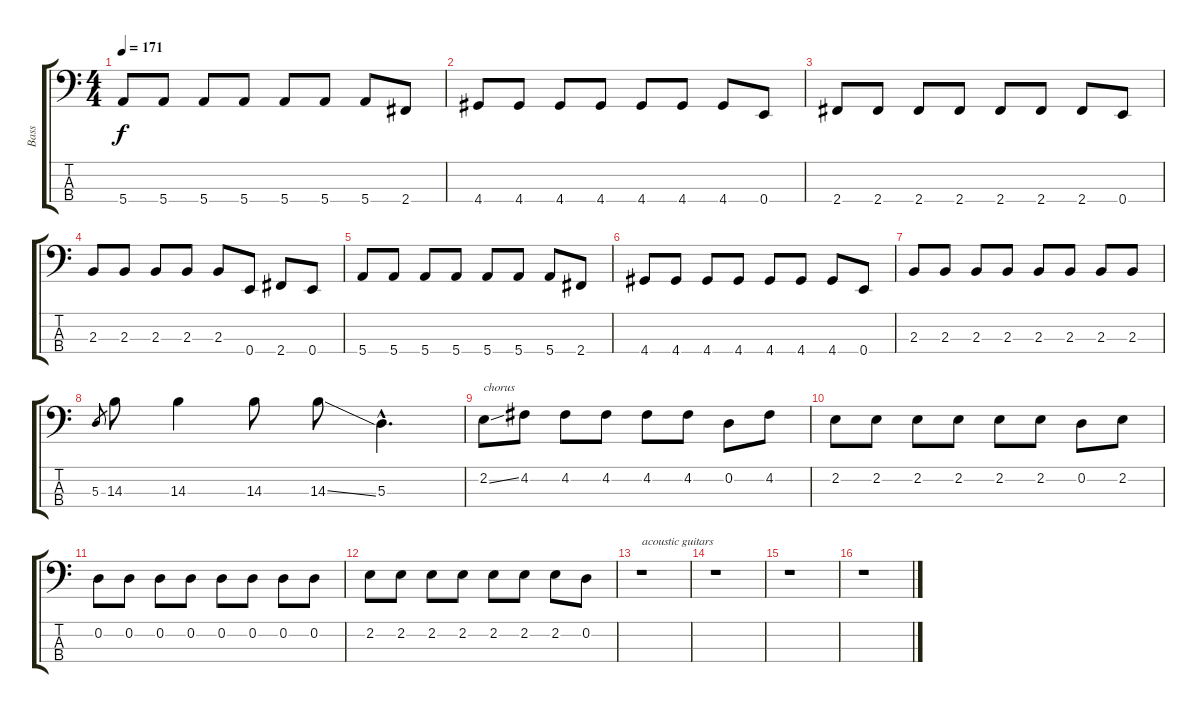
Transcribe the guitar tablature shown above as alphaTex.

\track ("Bass" "Bass") {instrument electricbasspick}
\staff {score tabs}
\tuning (G2 D2 A1 E1) {hide}
\ts (4 4)
\tempo 171
\clef f4
\ks c
5.4.8{dy f} 5.4.8 5.4.8 5.4.8 5.4.8 5.4.8 5.4.8 2.4.8 |
4.4.8 4.4.8 4.4.8 4.4.8 4.4.8 4.4.8 4.4.8 0.4.8 |
2.4.8 2.4.8 2.4.8 2.4.8 2.4.8 2.4.8 2.4.8 0.4.8 |
2.3.8 2.3.8 2.3.8 2.3.8 2.3.8 0.4.8 2.4.8 0.4.8 |
5.4.8 5.4.8 5.4.8 5.4.8 5.4.8 5.4.8 5.4.8 2.4.8 |
4.4.8 4.4.8 4.4.8 4.4.8 4.4.8 4.4.8 4.4.8 0.4.8 |
2.3.8 2.3.8 2.3.8 2.3.8 2.3.8 2.3.8 2.3.8 2.3.8 |
5.3.8{gr} 14.3.8 14.3.4 14.3.8 14.3{ss}.8 5.3{hac}.4{d} |
2.2{ss}.8{txt "chorus"} 4.2.8 4.2.8 4.2.8 4.2.8 4.2.8 0.2.8 4.2.8 |
2.2.8 2.2.8 2.2.8 2.2.8 2.2.8 2.2.8 0.2.8 2.2.8 |
0.2.8 0.2.8 0.2.8 0.2.8 0.2.8 0.2.8 0.2.8 0.2.8 |
2.2.8 2.2.8 2.2.8 2.2.8 2.2.8 2.2.8 2.2.8 0.2.8 |
r.1{txt "acoustic guitars"} |
r.1 |
r.1 |
r.1
